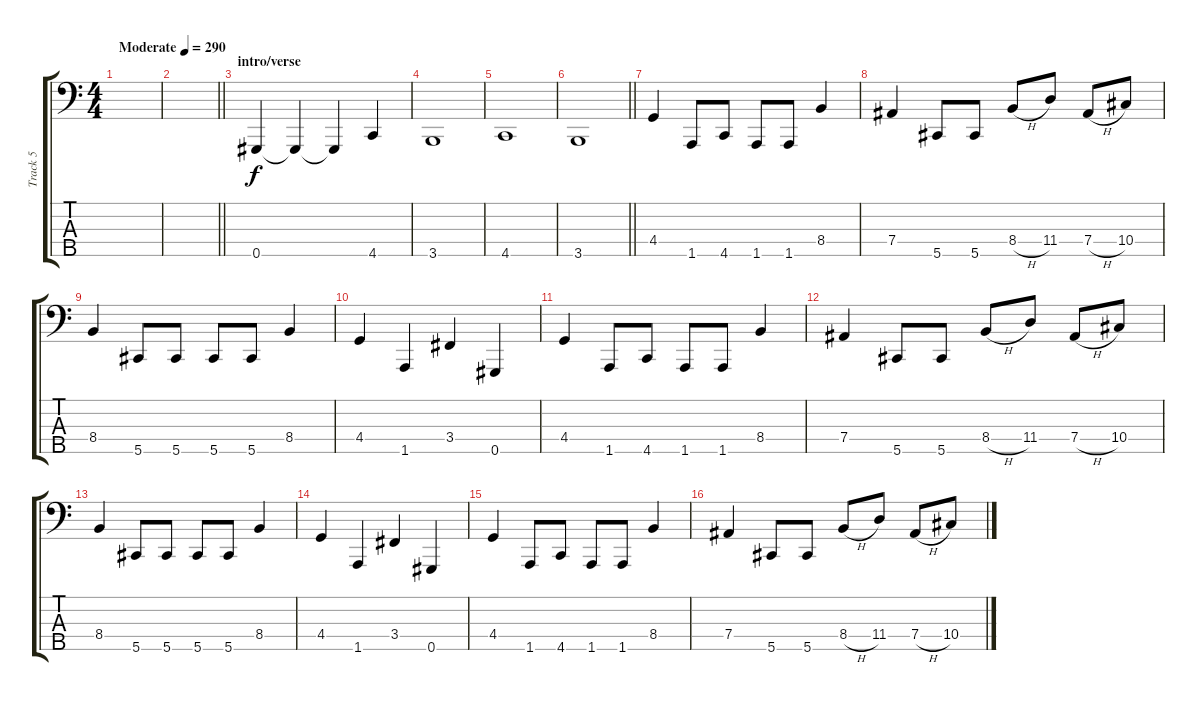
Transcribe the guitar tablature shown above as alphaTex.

\track ("Track 5" "Track 5") {instrument electricbassfinger}
\staff {score tabs}
\tuning (Gb2 Db2 Ab1 Eb1 Ab0) {hide}
\ts (4 4)
\tempo (290 "Moderate")
\clef f4
\ks c
|
\barLineRight lightlight
|
\section ("" "intro/verse")
0.5.4 0.5{t}.4 0.5{t}.4 4.5.4 |
3.5.1 |
4.5.1 |
\barLineRight lightlight
3.5.1 |
4.4.4 1.5.8 4.5.8 1.5.8 1.5.8 8.4.4 |
7.4.4 5.5.8 5.5.8 8.4{h}.8 11.4.8 7.4{h}.8 10.4.8 |
8.4.4 5.5.8 5.5.8 5.5.8 5.5.8 8.4.4 |
4.4.4 1.5.4 3.4.4 0.5.4 |
4.4.4 1.5.8 4.5.8 1.5.8 1.5.8 8.4.4 |
7.4.4 5.5.8 5.5.8 8.4{h}.8 11.4.8 7.4{h}.8 10.4.8 |
8.4.4 5.5.8 5.5.8 5.5.8 5.5.8 8.4.4 |
4.4.4 1.5.4 3.4.4 0.5.4 |
4.4.4 1.5.8 4.5.8 1.5.8 1.5.8 8.4.4 |
7.4.4 5.5.8 5.5.8 8.4{h}.8 11.4.8 7.4{h}.8 10.4.8
